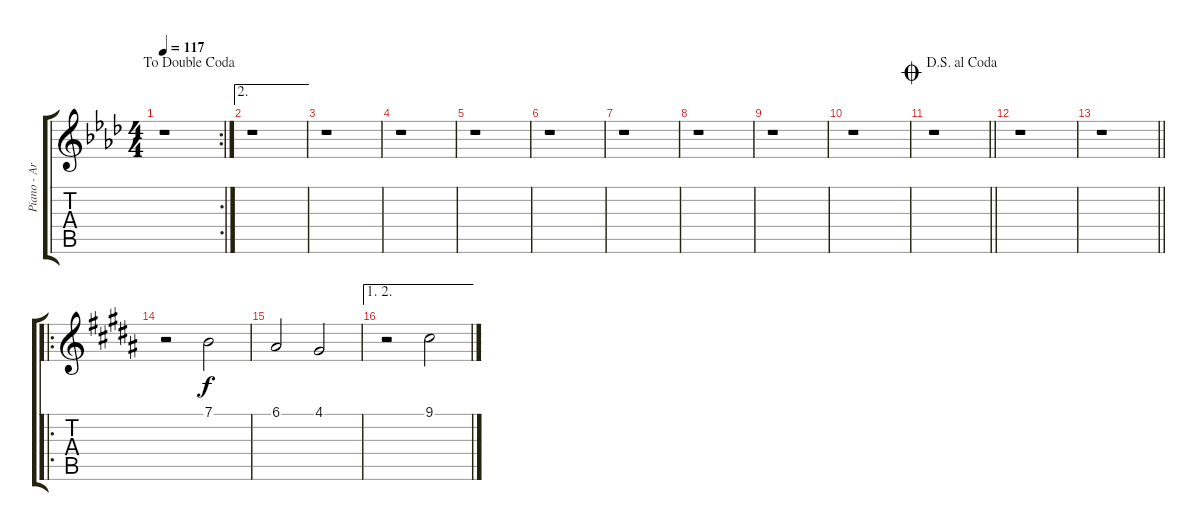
\track ("Piano - Arranged for Standard Tuning" "Piano - Ar") {instrument acousticgrandpiano}
\staff {score tabs}
\tuning (E4 B3 G3 D3 A2 E2) {hide}
\rc 2
\ts (4 4)
\jump dadoublecoda
\tempo 117
\clef g2
\ks ab
r.1{dy f} |
\ae 2
r.1 |
r.1 |
r.1 |
r.1 |
r.1 |
r.1 |
r.1 |
r.1 |
r.1 |
\jump coda
\jump dalsegnoalcoda
\barLineRight lightlight
r.1 |
r.1 |
\barLineRight lightlight
r.1 |
\ro
\ks b
r.2 7.1.2 |
\ks g#minor
6.1.2 4.1.2 |
\ae (1 2)
r.2 9.1.2
